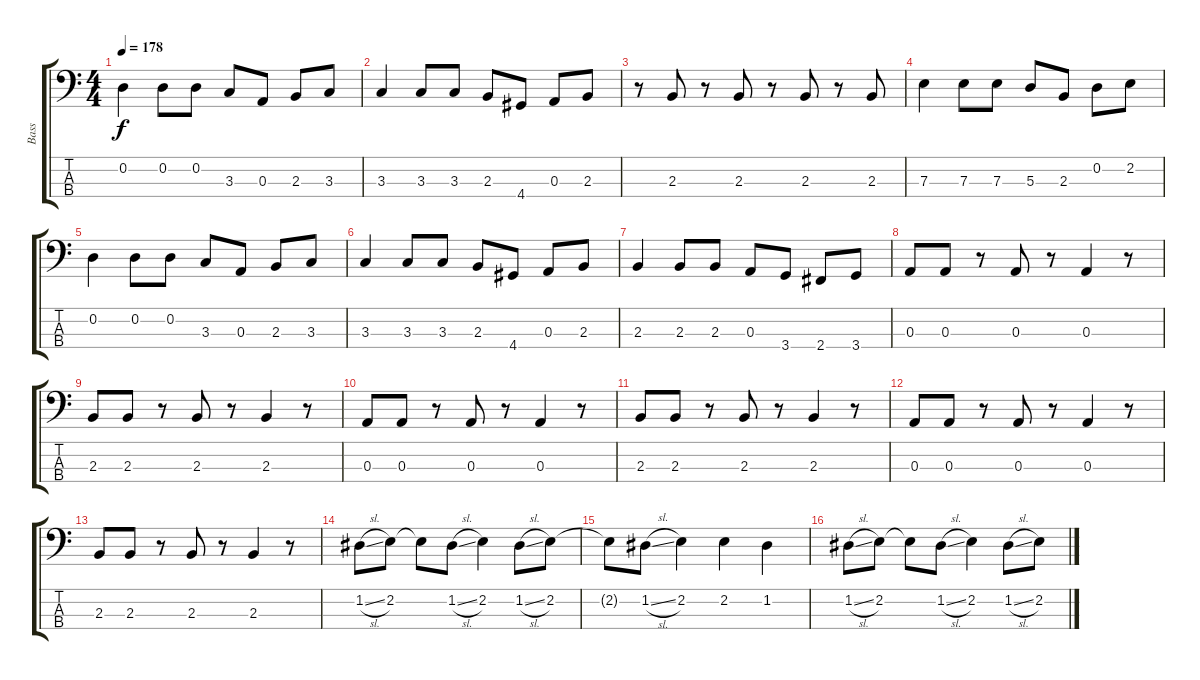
\track ("Bass" "Bass") {instrument electricbassfinger}
\staff {score tabs}
\tuning (G2 D2 A1 E1) {hide}
\ts (4 4)
\tempo 178
\clef f4
\ks c
0.2.4{dy f} 0.2.8 0.2.8 3.3.8 0.3.8 2.3.8 3.3.8 |
3.3.4 3.3.8 3.3.8 2.3.8 4.4.8 0.3.8 2.3.8 |
r.8 2.3.8 r.8 2.3.8 r.8 2.3.8 r.8 2.3.8 |
7.3.4 7.3.8 7.3.8 5.3.8 2.3.8 0.2.8 2.2.8 |
0.2.4 0.2.8 0.2.8 3.3.8 0.3.8 2.3.8 3.3.8 |
3.3.4 3.3.8 3.3.8 2.3.8 4.4.8 0.3.8 2.3.8 |
2.3.4 2.3.8 2.3.8 0.3.8 3.4.8 2.4.8 3.4.8 |
0.3.8 0.3.8 r.8 0.3.8 r.8 0.3.4 r.8 |
2.3.8 2.3.8 r.8 2.3.8 r.8 2.3.4 r.8 |
0.3.8 0.3.8 r.8 0.3.8 r.8 0.3.4 r.8 |
2.3.8 2.3.8 r.8 2.3.8 r.8 2.3.4 r.8 |
0.3.8 0.3.8 r.8 0.3.8 r.8 0.3.4 r.8 |
2.3.8 2.3.8 r.8 2.3.8 r.8 2.3.4 r.8 |
1.2{sl}.8 2.2.8 2.2{t}.8 1.2{sl}.8 2.2.4 1.2{sl}.8 2.2.8 |
2.2{t}.8 1.2{sl}.8 2.2.4 2.2.4 1.2.4 |
1.2{sl}.8 2.2.8 2.2{t}.8 1.2{sl}.8 2.2.4 1.2{sl}.8 2.2.8
